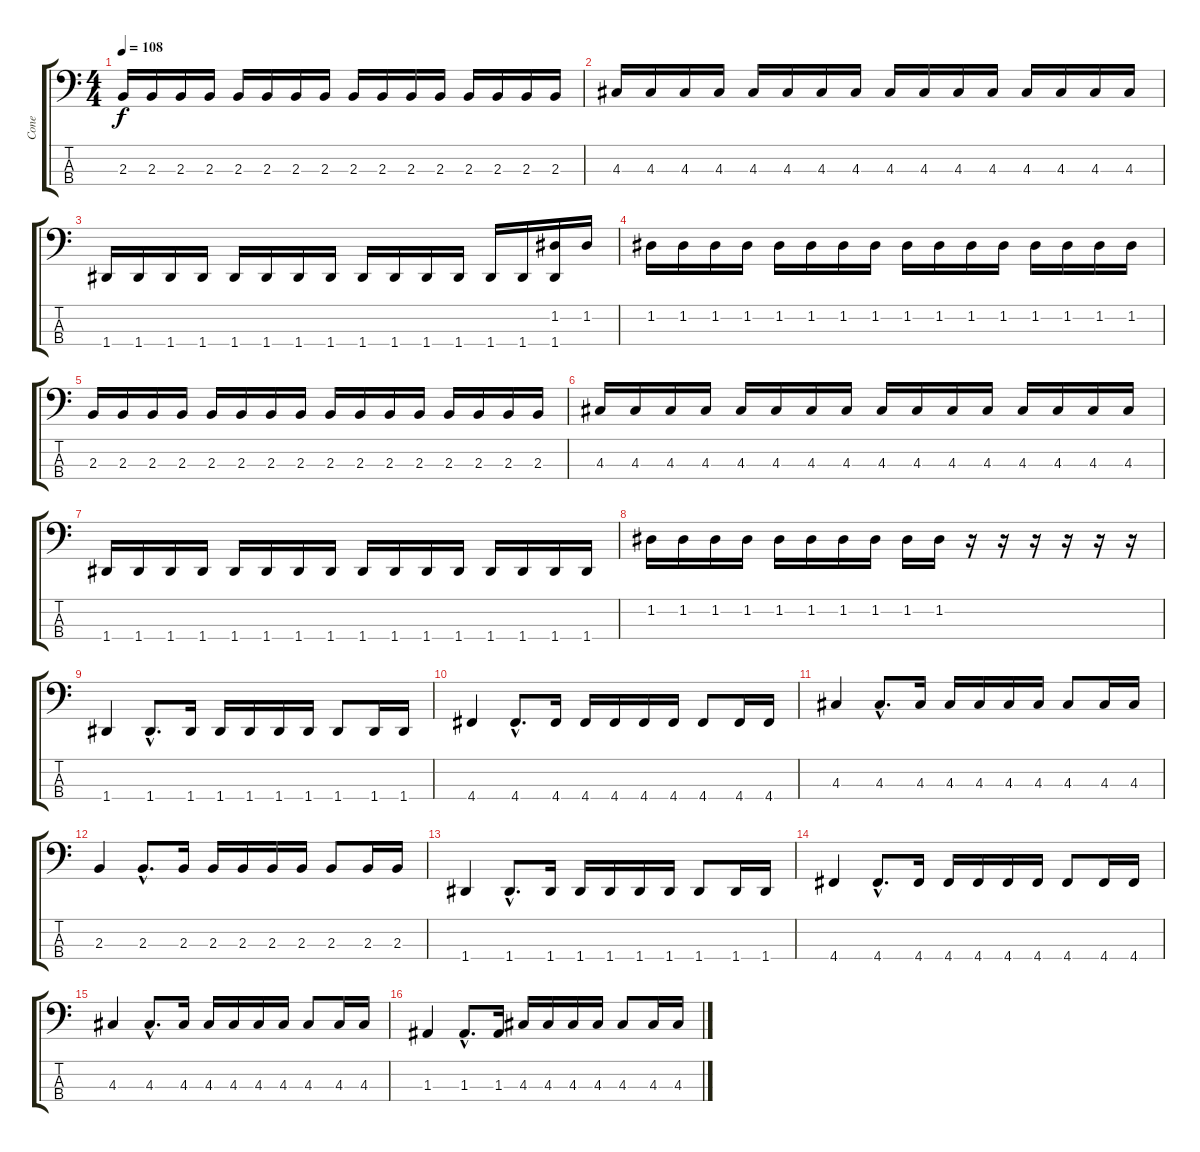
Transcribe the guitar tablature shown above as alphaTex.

\track ("Cone" "Cone") {instrument electricbasspick}
\staff {score tabs}
\tuning (G2 D2 A1 D1) {hide}
\ts (4 4)
\tempo 108
\clef f4
\ks c
2.3.16{dy f} 2.3.16 2.3.16 2.3.16 2.3.16 2.3.16 2.3.16 2.3.16 2.3.16 2.3.16 2.3.16 2.3.16 2.3.16 2.3.16 2.3.16 2.3.16 |
4.3.16 4.3.16 4.3.16 4.3.16 4.3.16 4.3.16 4.3.16 4.3.16 4.3.16 4.3.16 4.3.16 4.3.16 4.3.16 4.3.16 4.3.16 4.3.16 |
1.4.16 1.4.16 1.4.16 1.4.16 1.4.16 1.4.16 1.4.16 1.4.16 1.4.16 1.4.16 1.4.16 1.4.16 1.4.16 1.4.16 (1.2 1.4).16 1.2.16 |
1.2.16 1.2.16 1.2.16 1.2.16 1.2.16 1.2.16 1.2.16 1.2.16 1.2.16 1.2.16 1.2.16 1.2.16 1.2.16 1.2.16 1.2.16 1.2.16 |
2.3.16 2.3.16 2.3.16 2.3.16 2.3.16 2.3.16 2.3.16 2.3.16 2.3.16 2.3.16 2.3.16 2.3.16 2.3.16 2.3.16 2.3.16 2.3.16 |
4.3.16 4.3.16 4.3.16 4.3.16 4.3.16 4.3.16 4.3.16 4.3.16 4.3.16 4.3.16 4.3.16 4.3.16 4.3.16 4.3.16 4.3.16 4.3.16 |
1.4.16 1.4.16 1.4.16 1.4.16 1.4.16 1.4.16 1.4.16 1.4.16 1.4.16 1.4.16 1.4.16 1.4.16 1.4.16 1.4.16 1.4.16 1.4.16 |
1.2.16 1.2.16 1.2.16 1.2.16 1.2.16 1.2.16 1.2.16 1.2.16 1.2.16 1.2.16 r.16 r.16 r.16 r.16 r.16 r.16 |
1.4.4 1.4{hac}.8{d} 1.4.16 1.4.16 1.4.16 1.4.16 1.4.16 1.4.8 1.4.16 1.4.16 |
4.4.4 4.4{hac}.8{d} 4.4.16 4.4.16 4.4.16 4.4.16 4.4.16 4.4.8 4.4.16 4.4.16 |
4.3.4 4.3{hac}.8{d} 4.3.16 4.3.16 4.3.16 4.3.16 4.3.16 4.3.8 4.3.16 4.3.16 |
2.3.4 2.3{hac}.8{d} 2.3.16 2.3.16 2.3.16 2.3.16 2.3.16 2.3.8 2.3.16 2.3.16 |
1.4.4 1.4{hac}.8{d} 1.4.16 1.4.16 1.4.16 1.4.16 1.4.16 1.4.8 1.4.16 1.4.16 |
4.4.4 4.4{hac}.8{d} 4.4.16 4.4.16 4.4.16 4.4.16 4.4.16 4.4.8 4.4.16 4.4.16 |
4.3.4 4.3{hac}.8{d} 4.3.16 4.3.16 4.3.16 4.3.16 4.3.16 4.3.8 4.3.16 4.3.16 |
1.3.4 1.3{hac}.8{d} 1.3.16 4.3.16 4.3.16 4.3.16 4.3.16 4.3.8 4.3.16 4.3.16
